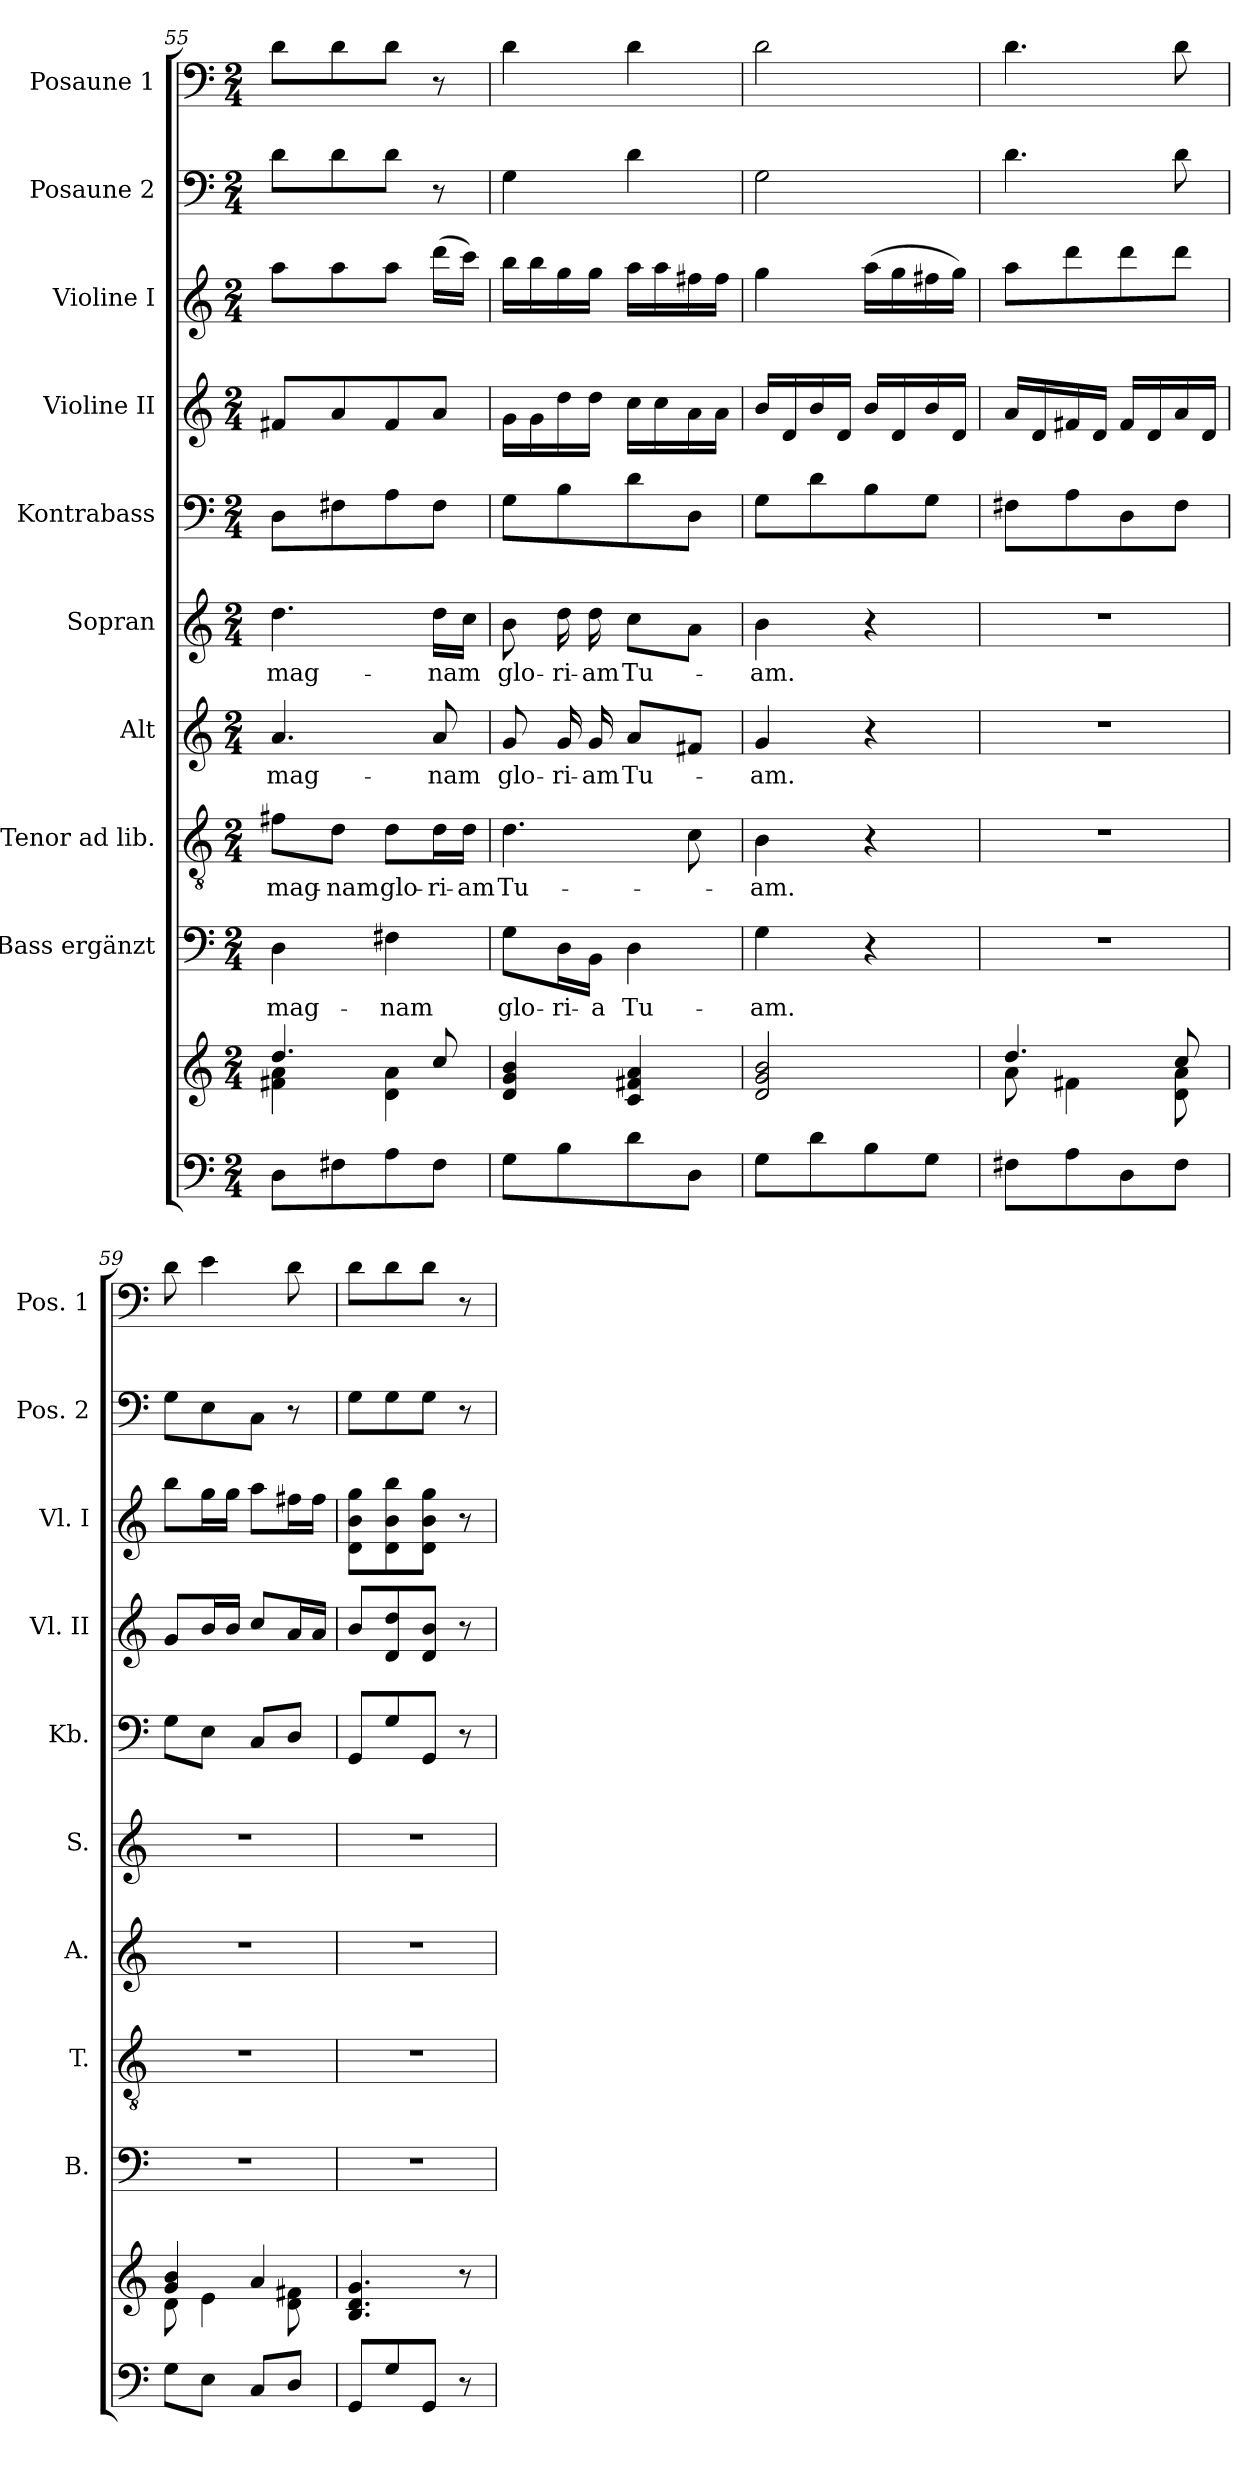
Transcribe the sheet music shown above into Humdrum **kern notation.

**kern	**kern	**kern	**text	**kern	**text	**kern	**text	**kern	**text	**kern	**kern	**kern	**kern	**kern
*part10	*part10	*part9	*part9	*part8	*part8	*part7	*part7	*part6	*part6	*part5	*part4	*part3	*part2	*part1
*staff11	*staff10	*staff9	*staff9	*staff8	*staff8	*staff7	*staff7	*staff6	*staff6	*staff5	*staff4	*staff3	*staff2	*staff1
*	*	*I"Bass ergänzt	*	*I"Tenor ad lib.	*	*I"Alt	*	*I"Sopran	*	*I"Kontrabass	*I"Violine II	*I"Violine I	*I"Posaune 2	*I"Posaune 1
*	*	*I'B.	*	*I'T.	*	*I'A.	*	*I'S.	*	*I'Kb.	*I'Vl. II	*I'Vl. I	*I'Pos. 2	*I'Pos. 1
*clefF4	*clefG2	*clefF4	*	*clefGv2	*	*clefG2	*	*clefG2	*	*clefF4	*clefG2	*clefG2	*clefF4	*clefF4
*	*	*	*	*	*	*	*	*	*	*ITrd7c12	*	*	*	*
*k[]	*k[]	*k[]	*	*k[]	*	*k[]	*	*k[]	*	*k[]	*k[]	*k[]	*k[]	*k[]
*C:	*C:	*C:	*	*C:	*	*C:	*	*C:	*	*C:	*C:	*C:	*C:	*C:
*M2/4	*M2/4	*M2/4	*	*M2/4	*	*M2/4	*	*M2/4	*	*M2/4	*M2/4	*M2/4	*M2/4	*M2/4
=55	=55	=55	=55	=55	=55	=55	=55	=55	=55	=55	=55	=55	=55	=55
*	*^	*	*	*	*	*	*	*	*	*	*	*	*	*
!	!	!	!	!LO:LY:b	!	!LO:LY:b	!	!LO:LY:b	!	!LO:LY:b	!	!	!	!	!
8D\L	4.dd/	4f#X\ 4a\	4D\	mag-	8f#X\L	mag-	4.a/	mag-	4.dd\	mag-	8DD\L	8f#X/L	8aa\L	8d\L	8d\L
!	!	!	!	!	!	!LO:LY:b	!	!	!	!	!	!	!	!	!
8F#X\	.	.	.	.	8d\J	-nam	.	.	.	.	8FF#X\	8a/	8aa\	8d\	8d\
!	!	!	!	!LO:LY:b	!	!LO:LY:b	!	!	!	!	!	!	!	!	!
8A\	.	4d\ 4a\	4F#X\	-nam	8d\L	glo-	.	.	.	.	8AA\	8f#/	8aa\J	8d\J	8d\J
!	!	!	!	!	!	!LO:LY:b	!	!LO:LY:b	!	!LO:LY:b	!	!	!	!	!
8F#\J	8cc/	.	.	.	16d\L	-ri-	8a/	-nam	16dd\LL	-nam	8FF#\J	8a/J	(>16ddd\LL	8r	8r
!	!	!	!	!	!	!LO:LY:b	!	!	!	!	!	!	!	!	!
.	.	.	.	.	16d\JJ	-am	.	.	16cc\JJ	.	.	.	16ccc\JJ)	.	.
*	*v	*v	*	*	*	*	*	*	*	*	*	*	*	*	*
=56	=56	=56	=56	=56	=56	=56	=56	=56	=56	=56	=56	=56	=56	=56
!	!	!	!LO:LY:b	!	!LO:LY:b	!	!LO:LY:b	!	!LO:LY:b	!	!	!	!	!
8G\L	4d/ 4g/ 4b/	8G\L	glo-	4.d\	Tu-	8g/	glo-	8b\	glo-	8GG\L	16g\LL	16bb\LL	4G\	4d\
.	.	.	.	.	.	.	.	.	.	.	16g\	16bb\	.	.
!	!	!	!LO:LY:b	!	!	!	!LO:LY:b	!	!LO:LY:b	!	!	!	!	!
8B\	.	16D\L	-ri-	.	.	16g/	-ri-	16dd\	-ri-	8BB\	16dd\	16gg\	.	.
!	!	!	!LO:LY:b	!	!	!	!LO:LY:b	!	!LO:LY:b	!	!	!	!	!
.	.	16BB\JJ	-a	.	.	16g/	-am	16dd\	-am	.	16dd\JJ	16gg\JJ	.	.
!	!	!	!LO:LY:b	!	!	!	!LO:LY:b	!	!LO:LY:b	!	!	!	!	!
8d\	4c/ 4f#X/ 4a/	4D\	Tu-	.	.	8a/L	Tu-	8cc\L	Tu-	8D\	16cc\LL	16aa\LL	4d\	4d\
.	.	.	.	.	.	.	.	.	.	.	16cc\	16aa\	.	.
8D\J	.	.	.	8c\	.	8f#X/J	.	8a\J	.	8DD\J	16a\	16ff#X\	.	.
.	.	.	.	.	.	.	.	.	.	.	16a\JJ	16ff#\JJ	.	.
!!LO:PB:g=z
=57	=57	=57	=57	=57	=57	=57	=57	=57	=57	=57	=57	=57	=57	=57
!	!	!	!LO:LY:b	!	!LO:LY:b	!	!LO:LY:b	!	!LO:LY:b	!	!	!	!	!
8G\L	2d/ 2g/ 2b/	4G\	-am.	4B\	-am.	4g/	-am.	4b\	-am.	8GG\L	16b/LL	4gg\	2G\	2d\
.	.	.	.	.	.	.	.	.	.	.	16d/	.	.	.
8d\	.	.	.	.	.	.	.	.	.	8D\	16b/	.	.	.
.	.	.	.	.	.	.	.	.	.	.	16d/JJ	.	.	.
8B\	.	4r	.	4r	.	4r	.	4r	.	8BB\	16b/LL	(>16aa\LL	.	.
.	.	.	.	.	.	.	.	.	.	.	16d/	16gg\	.	.
8G\J	.	.	.	.	.	.	.	.	.	8GG\J	16b/	16ff#X\	.	.
.	.	.	.	.	.	.	.	.	.	.	16d/JJ	16gg\JJ)	.	.
=58	=58	=58	=58	=58	=58	=58	=58	=58	=58	=58	=58	=58	=58	=58
*	*^	*	*	*	*	*	*	*	*	*	*	*	*	*
8F#X\L	4.dd/	8a\	2r	.	2r	.	2r	.	2r	.	8FF#X\L	16a/LL	8aa\L	4.d\	4.d\
.	.	.	.	.	.	.	.	.	.	.	.	16d/	.	.	.
8A\	.	4f#X\	.	.	.	.	.	.	.	.	8AA\	16f#X/	8ddd\	.	.
.	.	.	.	.	.	.	.	.	.	.	.	16d/JJ	.	.	.
8D\	.	.	.	.	.	.	.	.	.	.	8DD\	16f#/LL	8ddd\	.	.
.	.	.	.	.	.	.	.	.	.	.	.	16d/	.	.	.
8F#\J	8cc/	8d\ 8a\	.	.	.	.	.	.	.	.	8FF#\J	16a/	8ddd\J	8d\	8d\
.	.	.	.	.	.	.	.	.	.	.	.	16d/JJ	.	.	.
=59	=59	=59	=59	=59	=59	=59	=59	=59	=59	=59	=59	=59	=59	=59	=59
8G\L	4g/ 4b/	8d\	2r	.	2r	.	2r	.	2r	.	8GG\L	8g/L	8bb\L	8G\L	8d\
8E\J	.	4e\	.	.	.	.	.	.	.	.	8EE\J	16b/L	16gg\L	8E\	4e\
.	.	.	.	.	.	.	.	.	.	.	.	16b/JJ	16gg\JJ	.	.
8C/L	4a/	.	.	.	.	.	.	.	.	.	8CC/L	8cc/L	8aa\L	8C\J	.
8D/J	.	8d\ 8f#X\	.	.	.	.	.	.	.	.	8DD/J	16a/L	16ff#X\L	8r	8d\
.	.	.	.	.	.	.	.	.	.	.	.	16a/JJ	16ff#\JJ	.	.
*	*v	*v	*	*	*	*	*	*	*	*	*	*	*	*	*
=60	=60	=60	=60	=60	=60	=60	=60	=60	=60	=60	=60	=60	=60	=60
8GG/L	4.B/ 4.d/ 4.g/	2r	.	2r	.	2r	.	2r	.	8GGG/L	8b/L	8d\ 8b\ 8gg\L	8G\L	8d\L
8G/	.	.	.	.	.	.	.	.	.	8GG/	8d/ 8dd/	8d\ 8b\ 8bb\	8G\	8d\
8GG/J	.	.	.	.	.	.	.	.	.	8GGG/J	8d/ 8b/J	8d\ 8b\ 8gg\J	8G\J	8d\J
8r	8r	.	.	.	.	.	.	.	.	8r	8r	8r	8r	8r
=	=	=	=	=	=	=	=	=	=	=	=	=	=	=
*-	*-	*-	*-	*-	*-	*-	*-	*-	*-	*-	*-	*-	*-	*-
